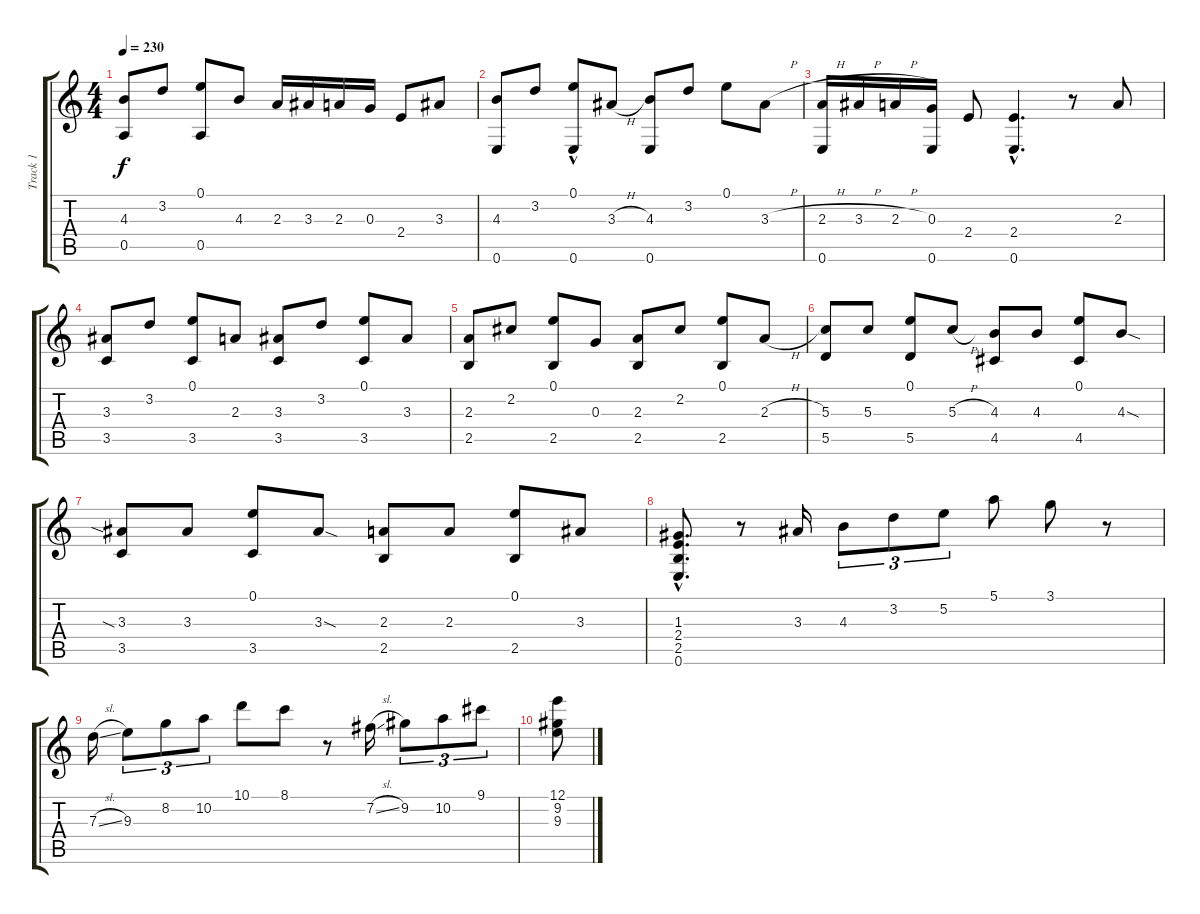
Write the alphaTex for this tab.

\track ("Track 1" "Track 1") {instrument acousticguitarnylon}
\staff {score tabs}
\tuning (E4 B3 G3 D3 A2 E2) {hide}
\ts (4 4)
\tempo 230
\clef g2
\ks c
(4.3 0.5).8{dy f} 3.2.8 (0.1 0.5).8 4.3.8 2.3.16 3.3.16 2.3.16 0.3.16 2.4.8 3.3.8 |
(4.3 0.6).8 3.2.8 (0.1{hac} 0.6).8 3.3{h}.8 (4.3 0.6).8 3.2.8 0.1.8 3.3{h}.8 |
(2.3{h} 0.6).16 3.3{h}.16 2.3{h}.16 (0.3 0.6).16 2.4.8 (2.4{hac} 0.6{hac}).4{d} r.8 2.3.8 |
(3.3 3.5).8 3.2.8 (0.1 3.5).8 2.3.8 (3.3 3.5).8 3.2.8 (0.1 3.5).8 3.3.8 |
(2.3 2.5).8 2.2.8 (0.1 2.5).8 0.3.8 (2.3 2.5).8 2.2.8 (0.1 2.5).8 2.3{h}.8 |
(5.3 5.5).8 5.3.8 (0.1 5.5).8 5.3{h}.8 (4.3 4.5).8 4.3.8 (0.1 4.5).8 4.3{sod}.8 |
(3.3{sia} 3.5).8 3.3.8 (0.1 3.5).8 3.3{sod}.8 (2.3 2.5).8 2.3.8 (0.1 2.5).8 3.3.8 |
(1.3{hac} 2.4{hac} 2.5{hac} 0.6{hac}).8{d} r.8 3.3.16 4.3.8{tu (3 2)} 3.2.8{tu (3 2)} 5.2.8{tu (3 2)} 5.1.8 3.1.8 r.8 |
7.3{sl}.16 9.3.8{tu (3 2)} 8.2.8{tu (3 2)} 10.2.8{tu (3 2)} 10.1.8 8.1.8 r.8 7.2{sl}.16 9.2.8{tu (3 2)} 10.2.8{tu (3 2)} 9.1.8{tu (3 2)} |
(12.1 9.2 9.3).8
